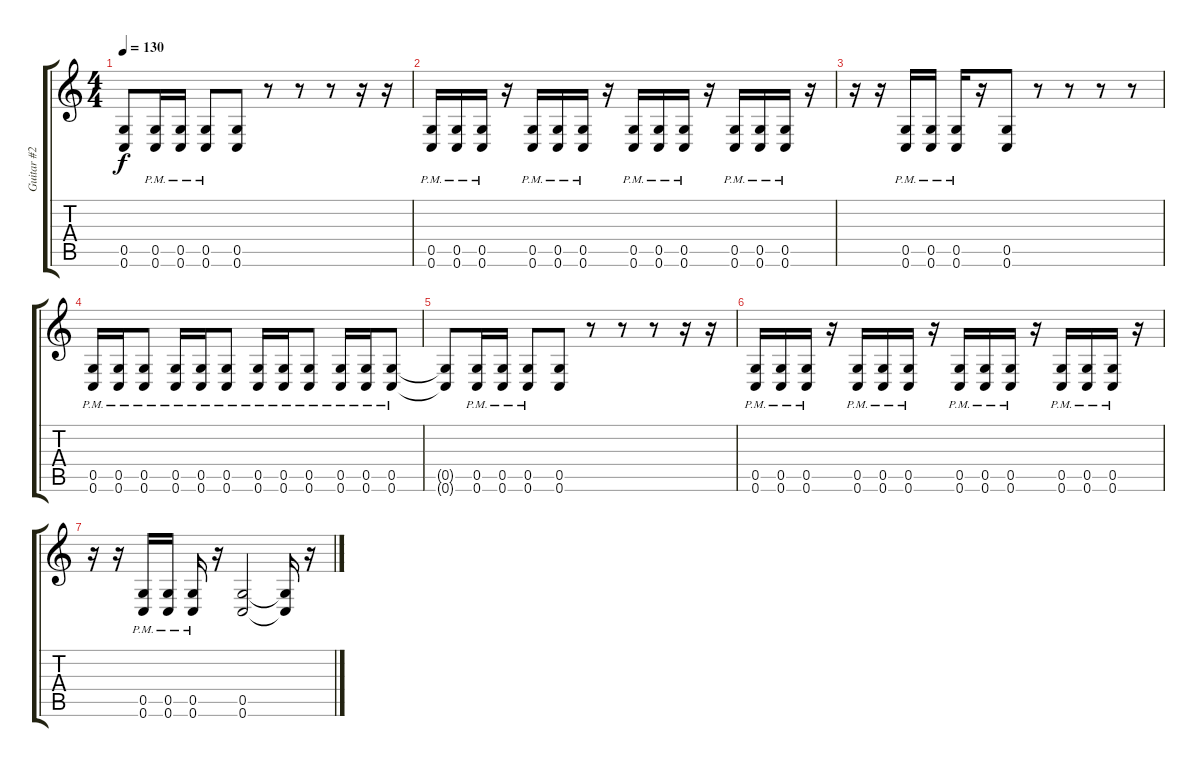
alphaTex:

\track ("Guitar #2" "Guitar #2") {instrument distortionguitar}
\staff {score tabs}
\tuning (D4 A3 F3 C3 G2 C2) {hide}
\ts (4 4)
\tempo 130
\clef g2
\ks c
(0.5{t} 0.6{t}).8{dy f} (0.5{pm} 0.6{pm}).16 (0.5{pm} 0.6{pm}).16 (0.5{pm} 0.6{pm}).8 (0.5 0.6).8 r.8 r.8 r.8 r.16 r.16 |
(0.5{pm} 0.6{pm}).16 (0.5{pm} 0.6{pm}).16 (0.5{pm} 0.6{pm}).16 r.16 (0.5{pm} 0.6{pm}).16 (0.5{pm} 0.6{pm}).16 (0.5{pm} 0.6{pm}).16 r.16 (0.5{pm} 0.6{pm}).16 (0.5{pm} 0.6{pm}).16 (0.5{pm} 0.6{pm}).16 r.16 (0.5{pm} 0.6{pm}).16 (0.5{pm} 0.6{pm}).16 (0.5{pm} 0.6{pm}).16 r.16 |
r.16 r.16 (0.5{pm} 0.6{pm}).16 (0.5{pm} 0.6{pm}).16 (0.5{pm} 0.6{pm}).16 r.16 (0.5 0.6).8 r.8 r.8 r.8 r.8 |
(0.5{pm} 0.6{pm}).16 (0.5{pm} 0.6{pm}).16 (0.5{pm} 0.6{pm}).8 (0.5{pm} 0.6{pm}).16 (0.5{pm} 0.6{pm}).16 (0.5{pm} 0.6{pm}).8 (0.5{pm} 0.6{pm}).16 (0.5{pm} 0.6{pm}).16 (0.5{pm} 0.6{pm}).8 (0.5{pm} 0.6{pm}).16 (0.5{pm} 0.6{pm}).16 (0.5{pm} 0.6{pm}).8 |
(0.5{t} 0.6{t}).8 (0.5{pm} 0.6{pm}).16 (0.5{pm} 0.6{pm}).16 (0.5{pm} 0.6{pm}).8 (0.5 0.6).8 r.8 r.8 r.8 r.16 r.16 |
(0.5{pm} 0.6{pm}).16 (0.5{pm} 0.6{pm}).16 (0.5{pm} 0.6{pm}).16 r.16 (0.5{pm} 0.6{pm}).16 (0.5{pm} 0.6{pm}).16 (0.5{pm} 0.6{pm}).16 r.16 (0.5{pm} 0.6{pm}).16 (0.5{pm} 0.6{pm}).16 (0.5{pm} 0.6{pm}).16 r.16 (0.5{pm} 0.6{pm}).16 (0.5{pm} 0.6{pm}).16 (0.5{pm} 0.6{pm}).16 r.16 |
r.16 r.16 (0.5{pm} 0.6{pm}).16 (0.5{pm} 0.6{pm}).16 (0.5{pm} 0.6{pm}).16 r.16 (0.5 0.6).2 (0.5{t} 0.6{t}).16 r.16
